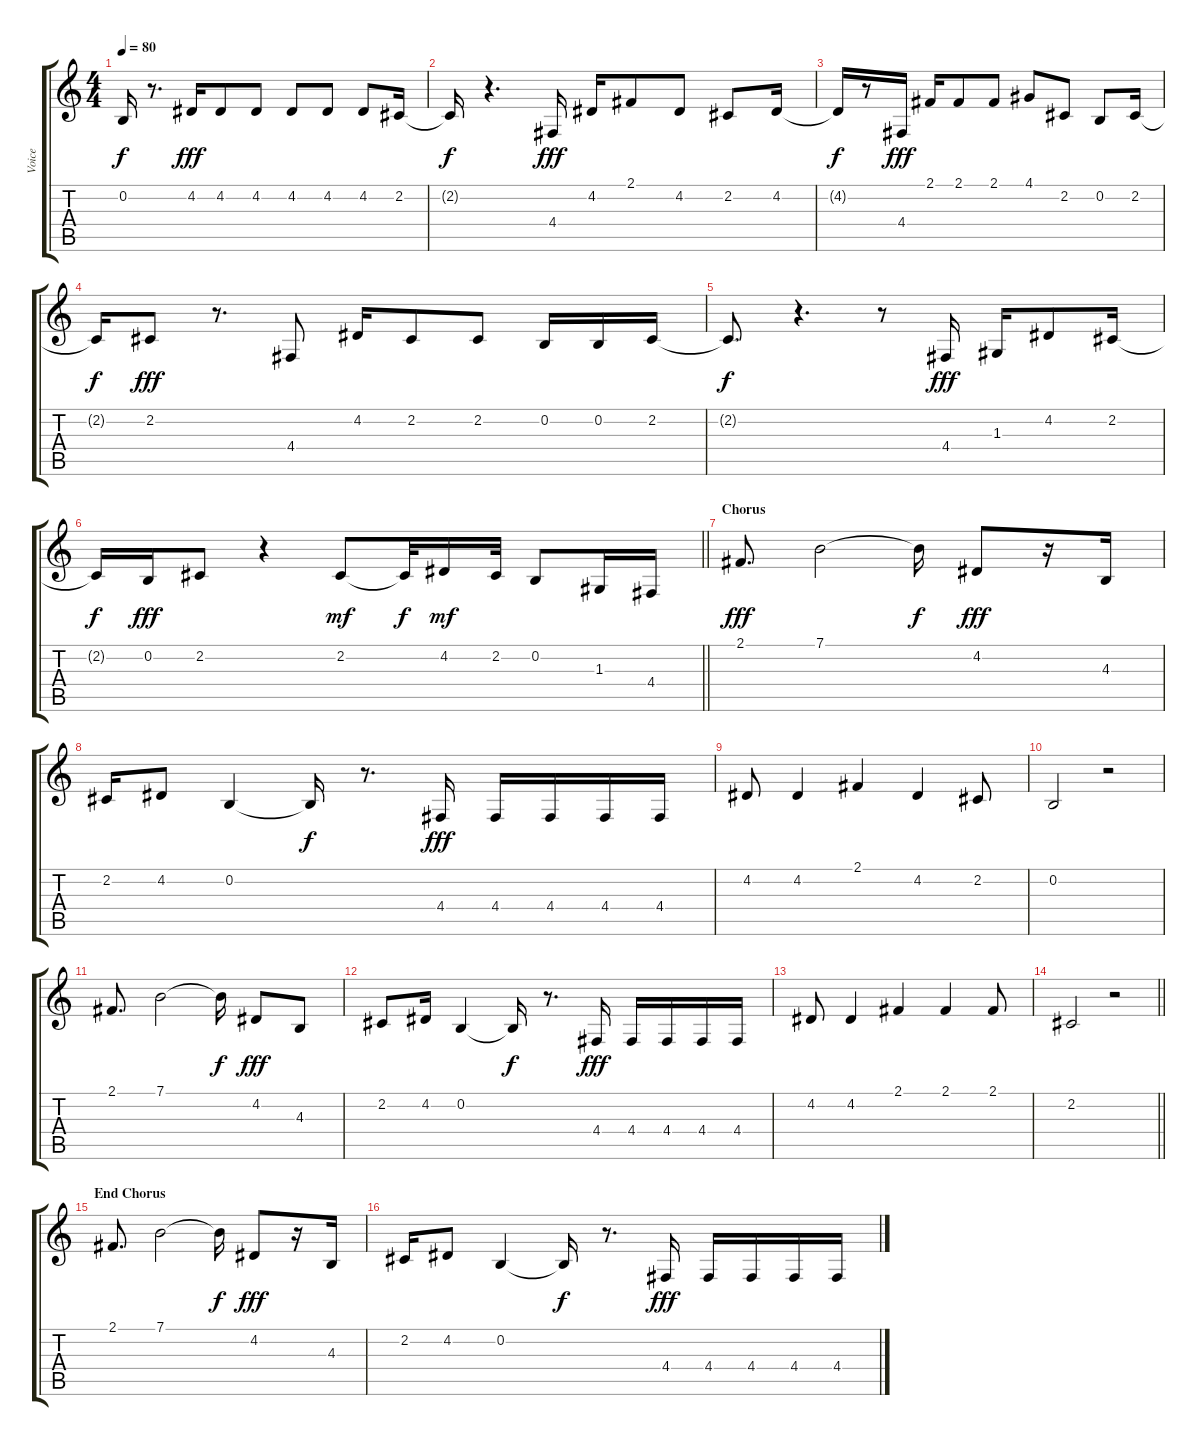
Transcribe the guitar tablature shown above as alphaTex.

\track ("Voice" "Voice") {instrument sopranosax}
\staff {score tabs}
\tuning (E4 B3 G3 D3 A2 E2) {hide}
\ts (4 4)
\tempo 80
\clef g2
\ks c
0.2{t}.16{dy f} r.8{d} 4.2.16{dy fff} 4.2.8 4.2.8 4.2.8 4.2.8 4.2.8 2.2.16 |
2.2{t}.16{dy f} r.4{d} 4.4.16{dy fff} 4.2.16 2.1.8 4.2.8 2.2.8 4.2.16 |
4.2{t}.16{dy f} r.8 4.4.16{dy fff} 2.1.16 2.1.8 2.1.8 4.1.8 2.2.8 0.2.8 2.2.16 |
2.2{t}.16{dy f} 2.2.8{dy fff} r.8{d} 4.4.8 4.2.16 2.2.8 2.2.8 0.2.16 0.2.16 2.2.16 |
2.2{t}.8{d dy f} r.4{d} r.8 4.4.16{dy fff} 1.3.16 4.2.8 2.2.16 |
\barLineRight lightlight
2.2{t}.16{dy f} 0.2.16{dy fff} 2.2.8 r.4 2.2.8{dy mf} 2.2{t}.32{dy f} 4.2.16{dy mf} 2.2.32 0.2.8 1.3.16 4.4.16 |
\section ("" "Chorus")
2.1.8{d dy fff} 7.1.2 7.1{t}.16{dy f} 4.2.8{dy fff} r.16 4.3.16 |
2.2.16 4.2.8 0.2.4 0.2{t}.16{dy f} r.8{d} 4.4.16{dy fff} 4.4.16 4.4.16 4.4.16 4.4.16 |
4.2.8 4.2.4 2.1.4 4.2.4 2.2.8 |
0.2.2 r.2 |
2.1.8{d} 7.1.2 7.1{t}.16{dy f} 4.2.8{dy fff} 4.3.8 |
2.2.8 4.2.16 0.2.4 0.2{t}.16{dy f} r.8{d} 4.4.16{dy fff} 4.4.16 4.4.16 4.4.16 4.4.16 |
4.2.8 4.2.4 2.1.4 2.1.4 2.1.8 |
\barLineRight lightlight
2.2.2 r.2 |
\section ("" "End Chorus")
2.1.8{d} 7.1.2 7.1{t}.16{dy f} 4.2.8{dy fff} r.16 4.3.16 |
2.2.16 4.2.8 0.2.4 0.2{t}.16{dy f} r.8{d} 4.4.16{dy fff} 4.4.16 4.4.16 4.4.16 4.4.16
